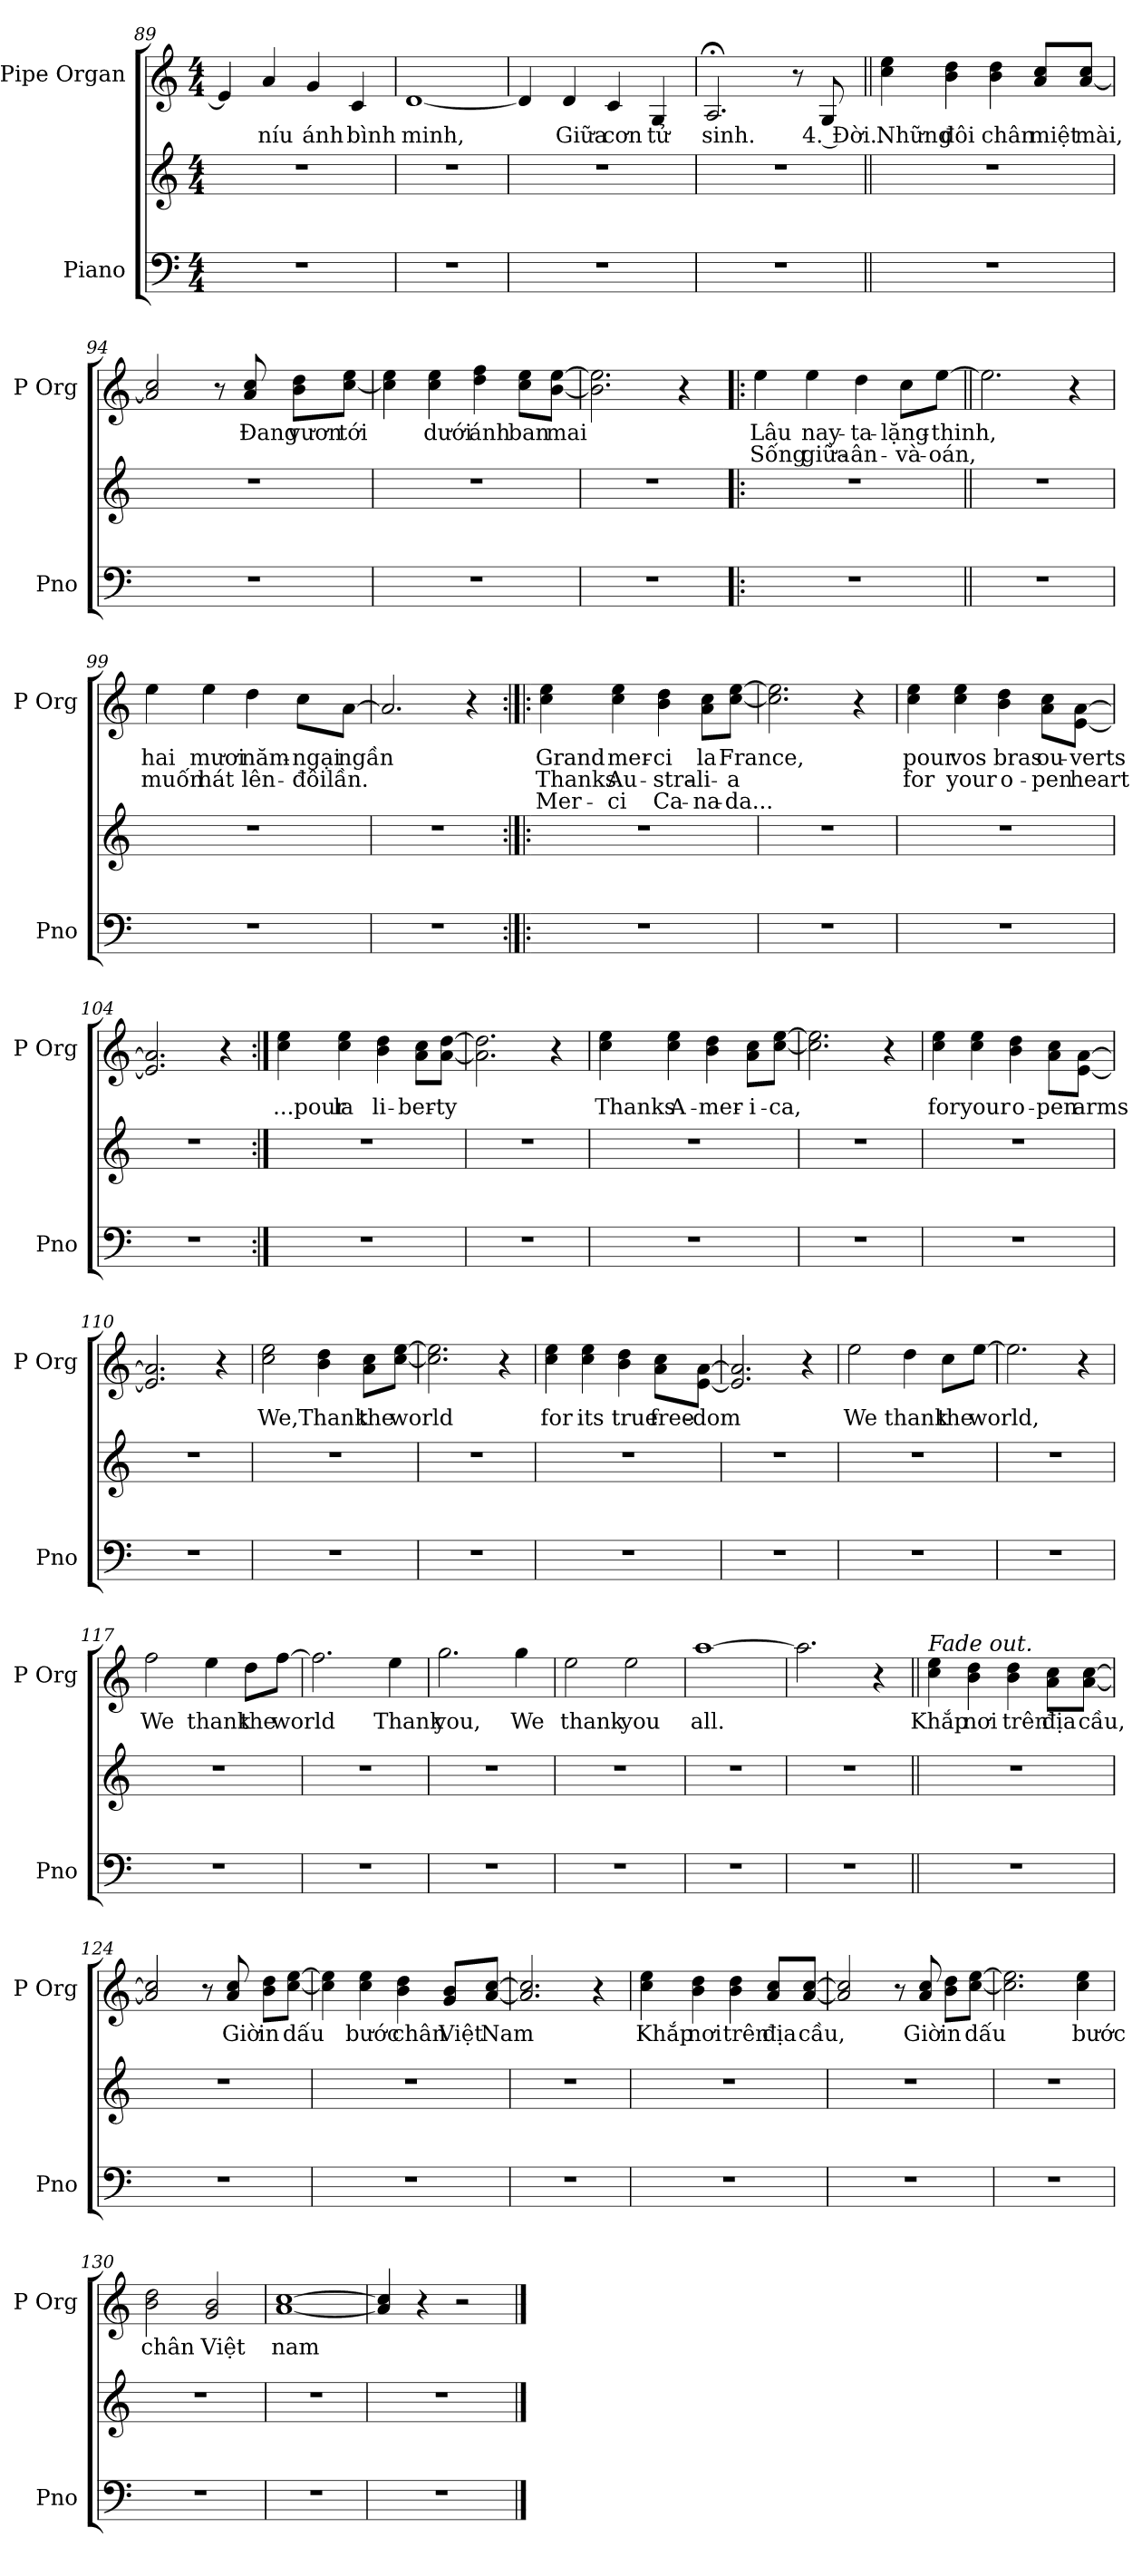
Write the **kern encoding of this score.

**kern	**kern	**kern	**text	**text	**text
*part2	*part2	*part1	*part1	*part1	*part1
*staff3	*staff2	*staff1	*staff1	*staff1	*staff1
*I"Piano	*	*I"Pipe Organ	*	*	*
*I'Pno	*	*I'P Org	*	*	*
*clefF4	*clefG2	*clefG2	*	*	*
*k[]	*k[]	*k[]	*	*	*
*M4/4	*M4/4	*M4/4	*	*	*
=89	=89	=89	=89	=89	=89
1r	1r	4e/]	.	.	.
!	!	!	!LO:LY:b	!	!
.	.	4a/	níu	.	.
!	!	!	!LO:LY:b	!	!
.	.	4g/	ánh	.	.
!	!	!	!LO:LY:b	!	!
.	.	4c/	bình	.	.
=90	=90	=90	=90	=90	=90
!	!	!	!LO:LY:b	!	!
1r	1r	[1d	minh,	.	.
!!LO:LB:g=z
=91	=91	=91	=91	=91	=91
1r	1r	4d/]	.	.	.
!	!	!	!LO:LY:b	!	!
.	.	4d/	Giữa	.	.
!	!	!	!LO:LY:b	!	!
.	.	4c/	cơn	.	.
!	!	!	!LO:LY:b	!	!
.	.	4G/	tử	.	.
=92	=92	=92	=92	=92	=92
!	!	!	!LO:LY:b	!	!
1r	1r	2.A;</	sinh.	.	.
.	.	8r	.	.	.
!	!	!	!LO:LY:b	!	!
.	.	8G/	4. Đời..	.	.
=93||	=93||	=93||	=93||	=93||	=93||
!	!	!	!LO:LY:b	!	!
1r	1r	4cc\ 4ee\	Những	.	.
!	!	!	!LO:LY:b	!	!
.	.	4b\ 4dd\	đôi	.	.
!	!	!	!LO:LY:b	!	!
.	.	4b\ 4dd\	chân	.	.
!	!	!	!LO:LY:b	!	!
.	.	8a/ 8cc/L	miệt	.	.
!	!	!	!LO:LY:b	!	!
.	.	[8a/ 8cc/J	mài,	.	.
=94	=94	=94	=94	=94	=94
1r	1r	2a/] 2cc/	.	.	.
.	.	8r	.	.	.
!	!	!	!LO:LY:b	!	!
.	.	8a/ 8cc/	Đang	.	.
!	!	!	!LO:LY:b	!	!
.	.	8b\ 8dd\L	vươn	.	.
!	!	!	!LO:LY:b	!	!
.	.	[8cc\ 8ee\J	tới	.	.
=95	=95	=95	=95	=95	=95
1r	1r	4cc\] 4ee\	.	.	.
!	!	!	!LO:LY:b	!	!
.	.	4cc\ 4ee\	dưới	.	.
!	!	!	!LO:LY:b	!	!
.	.	4dd\ 4ff\	ánh	.	.
!	!	!	!LO:LY:b	!	!
.	.	8cc\ 8ee\L	ban	.	.
!	!	!	!LO:LY:b	!	!
.	.	[8b\ [8ee\J	mai	.	.
!!LO:LB:g=z
=96	=96	=96	=96	=96	=96
1r	1r	2.b\] 2.ee\]	.	.	.
.	.	4r	.	.	.
=97!|:	=97!|:	=97!|:	=97!|:	=97!|:	=97!|:
!	!	!	!LO:LY:b	!LO:LY:b	!
1r	1r	4ee\	Lâu	Sống	.
!	!	!	!LO:LY:b	!LO:LY:b	!
.	.	4ee\	nay-	giữa-	.
!	!	!	!LO:LY:b	!LO:LY:b	!
.	.	4dd\	-ta-	-ân-	.
!	!	!	!LO:LY:b	!LO:LY:b	!
.	.	8cc\L	-lặng-	-và-	.
!	!	!	!LO:LY:b	!LO:LY:b	!
.	.	[8ee\J	-thinh,	-oán,	.
=98||	=98||	=98||	=98||	=98||	=98||
1r	1r	2.ee\]	.	.	.
.	.	4r	.	.	.
=99	=99	=99	=99	=99	=99
!	!	!	!LO:LY:b	!LO:LY:b	!
1r	1r	4ee\	hai	muốn	.
!	!	!	!LO:LY:b	!LO:LY:b	!
.	.	4ee\	mươi	hát	.
!	!	!	!LO:LY:b	!LO:LY:b	!
.	.	4dd\	năm-	lên-	.
!	!	!	!LO:LY:b	!LO:LY:b	!
.	.	8cc\L	-ngại	-đôi	.
!	!	!	!LO:LY:b	!LO:LY:b	!
.	.	[8a\J	ngần	lần.	.
=100	=100	=100	=100	=100	=100
1r	1r	2.a/]	.	.	.
.	.	4r	.	.	.
!!LO:LB:g=z
=101:|!|:	=101:|!|:	=101:|!|:	=101:|!|:	=101:|!|:	=101:|!|:
!	!	!	!LO:LY:b	!LO:LY:b	!LO:LY:b
1r	1r	4cc\ 4ee\	Grand	Thanks	Mer-
!	!	!	!LO:LY:b	!LO:LY:b	!LO:LY:b
.	.	4cc\ 4ee\	mer-	Au-	-ci
!	!	!	!LO:LY:b	!LO:LY:b	!LO:LY:b
.	.	4b\ 4dd\	-ci	-stra-	Ca-
!	!	!	!LO:LY:b	!LO:LY:b	!LO:LY:b
.	.	8a\ 8cc\L	la	-li-	-na-
!	!	!	!LO:LY:b	!LO:LY:b	!LO:LY:b
.	.	[8cc\ [8ee\J	France,	-a	-da...
=102	=102	=102	=102	=102	=102
1r	1r	2.cc\] 2.ee\]	.	.	.
.	.	4r	.	.	.
=103	=103	=103	=103	=103	=103
!	!	!	!LO:LY:b	!LO:LY:b	!
1r	1r	4cc\ 4ee\	pour	for	.
!	!	!	!LO:LY:b	!LO:LY:b	!
.	.	4cc\ 4ee\	vos	your	.
!	!	!	!LO:LY:b	!LO:LY:b	!
.	.	4b\ 4dd\	bras	o-	.
!	!	!	!LO:LY:b	!LO:LY:b	!
.	.	8a\ 8cc\L	ou-	-pen	.
!	!	!	!LO:LY:b	!LO:LY:b	!
.	.	[8e\ [8a\J	-verts	heart	.
=104	=104	=104	=104	=104	=104
1r	1r	2.e/] 2.a/]	.	.	.
.	.	4r	.	.	.
!!LO:LB:g=z
=105:|!	=105:|!	=105:|!	=105:|!	=105:|!	=105:|!
!	!	!	!LO:LY:b	!	!
1r	1r	4cc\ 4ee\	...pour	.	.
!	!	!	!LO:LY:b	!	!
.	.	4cc\ 4ee\	la	.	.
!	!	!	!LO:LY:b	!	!
.	.	4b\ 4dd\	li-	.	.
!	!	!	!LO:LY:b	!	!
.	.	8a\ 8cc\L	-ber-	.	.
!	!	!	!LO:LY:b	!	!
.	.	[8a\ [8dd\J	-ty	.	.
=106	=106	=106	=106	=106	=106
1r	1r	2.a\] 2.dd\]	.	.	.
.	.	4r	.	.	.
=107	=107	=107	=107	=107	=107
!	!	!	!LO:LY:b	!	!
1r	1r	4cc\ 4ee\	Thanks	.	.
!	!	!	!LO:LY:b	!	!
.	.	4cc\ 4ee\	A-	.	.
!	!	!	!LO:LY:b	!	!
.	.	4b\ 4dd\	-mer-	.	.
!	!	!	!LO:LY:b	!	!
.	.	8a\ 8cc\L	-i-	.	.
!	!	!	!LO:LY:b	!	!
.	.	[8cc\ [8ee\J	-ca,	.	.
=108	=108	=108	=108	=108	=108
1r	1r	2.cc\] 2.ee\]	.	.	.
.	.	4r	.	.	.
=109	=109	=109	=109	=109	=109
!	!	!	!LO:LY:b	!	!
1r	1r	4cc\ 4ee\	for	.	.
!	!	!	!LO:LY:b	!	!
.	.	4cc\ 4ee\	your	.	.
!	!	!	!LO:LY:b	!	!
.	.	4b\ 4dd\	o-	.	.
!	!	!	!LO:LY:b	!	!
.	.	8a\ 8cc\L	-pen	.	.
!	!	!	!LO:LY:b	!	!
.	.	[8e\ [8a\J	arms	.	.
=110	=110	=110	=110	=110	=110
1r	1r	2.e/] 2.a/]	.	.	.
.	.	4r	.	.	.
!!LO:LB:g=z
=111	=111	=111	=111	=111	=111
!	!	!	!LO:LY:b	!	!
1r	1r	2cc\ 2ee\	We,	.	.
!	!	!	!LO:LY:b	!	!
.	.	4b\ 4dd\	Thank	.	.
!	!	!	!LO:LY:b	!	!
.	.	8a\ 8cc\L	the	.	.
!	!	!	!LO:LY:b	!	!
.	.	[8cc\ [8ee\J	world	.	.
=112	=112	=112	=112	=112	=112
1r	1r	2.cc\] 2.ee\]	.	.	.
.	.	4r	.	.	.
=113	=113	=113	=113	=113	=113
!	!	!	!LO:LY:b	!	!
1r	1r	4cc\ 4ee\	for	.	.
!	!	!	!LO:LY:b	!	!
.	.	4cc\ 4ee\	its	.	.
!	!	!	!LO:LY:b	!	!
.	.	4b\ 4dd\	true	.	.
!	!	!	!LO:LY:b	!	!
.	.	8a\ 8cc\L	free-	.	.
!	!	!	!LO:LY:b	!	!
.	.	[8e\ [8a\J	-dom	.	.
=114	=114	=114	=114	=114	=114
1r	1r	2.e/] 2.a/]	.	.	.
.	.	4r	.	.	.
=115	=115	=115	=115	=115	=115
!	!	!	!LO:LY:b	!	!
1r	1r	2ee\	We	.	.
!	!	!	!LO:LY:b	!	!
.	.	4dd\	thank	.	.
!	!	!	!LO:LY:b	!	!
.	.	8cc\L	the	.	.
!	!	!	!LO:LY:b	!	!
.	.	[8ee\J	world,	.	.
=116	=116	=116	=116	=116	=116
1r	1r	2.ee\]	.	.	.
.	.	4r	.	.	.
!!LO:LB:g=z
=117	=117	=117	=117	=117	=117
!	!	!	!LO:LY:b	!	!
1r	1r	2ff\	We	.	.
!	!	!	!LO:LY:b	!	!
.	.	4ee\	thank	.	.
!	!	!	!LO:LY:b	!	!
.	.	8dd\L	the	.	.
!	!	!	!LO:LY:b	!	!
.	.	[8ff\J	world	.	.
=118	=118	=118	=118	=118	=118
1r	1r	2.ff\]	.	.	.
!	!	!	!LO:LY:b	!	!
.	.	4ee\	Thank	.	.
=119	=119	=119	=119	=119	=119
!	!	!	!LO:LY:b	!	!
1r	1r	2.gg\	you,	.	.
!	!	!	!LO:LY:b	!	!
.	.	4gg\	We	.	.
=120	=120	=120	=120	=120	=120
!	!	!	!LO:LY:b	!	!
1r	1r	2ee\	thank	.	.
!	!	!	!LO:LY:b	!	!
.	.	2ee\	you	.	.
=121	=121	=121	=121	=121	=121
!	!	!	!LO:LY:b	!	!
1r	1r	[1aa	all.	.	.
=122	=122	=122	=122	=122	=122
1r	1r	2.aa\]	.	.	.
.	.	4r	.	.	.
=123||	=123||	=123||	=123||	=123||	=123||
!	!	!LO:TX:a:i:t=Fade out.	!	!	!
!	!	!	!LO:LY:b	!	!
1r	1r	4cc\ 4ee\	Khắp	.	.
!	!	!	!LO:LY:b	!	!
.	.	4b\ 4dd\	nơi	.	.
!	!	!	!LO:LY:b	!	!
.	.	4b\ 4dd\	trên	.	.
!	!	!	!LO:LY:b	!	!
.	.	8a\ 8cc\L	địa	.	.
!	!	!	!LO:LY:b	!	!
.	.	[8a\ [8cc\J	cầu,	.	.
!!LO:LB:g=z
=124	=124	=124	=124	=124	=124
1r	1r	2a/] 2cc/]	.	.	.
.	.	8r	.	.	.
!	!	!	!LO:LY:b	!	!
.	.	8a/ 8cc/	Giờ	.	.
!	!	!	!LO:LY:b	!	!
.	.	8b\ 8dd\L	in	.	.
!	!	!	!LO:LY:b	!	!
.	.	[8cc\ [8ee\J	dấu	.	.
=125	=125	=125	=125	=125	=125
1r	1r	4cc\] 4ee\]	.	.	.
!	!	!	!LO:LY:b	!	!
.	.	4cc\ 4ee\	bước	.	.
!	!	!	!LO:LY:b	!	!
.	.	4b\ 4dd\	chân	.	.
!	!	!	!LO:LY:b	!	!
.	.	8g/ 8b/L	Việt	.	.
!	!	!	!LO:LY:b	!	!
.	.	[8a/ [8cc/J	Nam	.	.
=126	=126	=126	=126	=126	=126
1r	1r	2.a/] 2.cc/]	.	.	.
.	.	4r	.	.	.
=127	=127	=127	=127	=127	=127
!	!	!	!LO:LY:b	!	!
1r	1r	4cc\ 4ee\	Khắp	.	.
!	!	!	!LO:LY:b	!	!
.	.	4b\ 4dd\	nơi	.	.
!	!	!	!LO:LY:b	!	!
.	.	4b\ 4dd\	trên	.	.
!	!	!	!LO:LY:b	!	!
.	.	8a/ 8cc/L	địa	.	.
!	!	!	!LO:LY:b	!	!
.	.	[8a/ [8cc/J	cầu,	.	.
!!LO:LB:g=z
=128	=128	=128	=128	=128	=128
1r	1r	2a/] 2cc/]	.	.	.
.	.	8r	.	.	.
!	!	!	!LO:LY:b	!	!
.	.	8a/ 8cc/	Giờ	.	.
!	!	!	!LO:LY:b	!	!
.	.	8b\ 8dd\L	in	.	.
!	!	!	!LO:LY:b	!	!
.	.	[8cc\ [8ee\J	dấu	.	.
=129	=129	=129	=129	=129	=129
1r	1r	2.cc\] 2.ee\]	.	.	.
!	!	!	!LO:LY:b	!	!
.	.	4cc\ 4ee\	bước	.	.
=130	=130	=130	=130	=130	=130
!	!	!	!LO:LY:b	!	!
1r	1r	2b\ 2dd\	chân	.	.
!	!	!	!LO:LY:b	!	!
.	.	2g/ 2b/	Việt	.	.
=131	=131	=131	=131	=131	=131
!	!	!	!LO:LY:b	!	!
1r	1r	[1a [1cc	nam	.	.
=132	=132	=132	=132	=132	=132
1r	1r	4a/] 4cc/]	.	.	.
.	.	4r	.	.	.
.	.	2r	.	.	.
==	==	==	==	==	==
*-	*-	*-	*-	*-	*-
